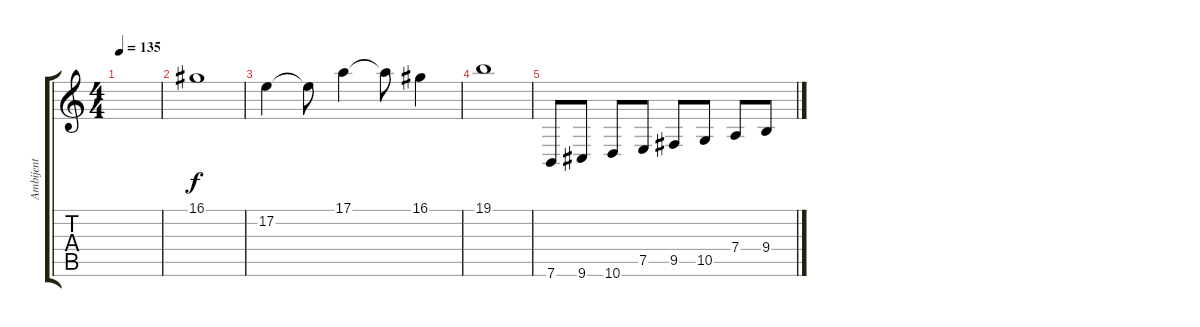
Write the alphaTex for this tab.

\track ("Ambijent" "Ambijent") {instrument stringensemble1}
\staff {score tabs}
\tuning (E4 B3 G3 D3 A2 E2) {hide}
\ts (4 4)
\tempo 135
\clef g2
\ks c
|
16.1.1{volume 7} |
17.2.4 17.2{t}.8 17.1.4 17.1{t}.8 16.1.4 |
19.1.1 |
7.6.8{volume 7} 9.6.8 10.6.8 7.5.8 9.5.8 10.5.8 7.4.8 9.4.8
